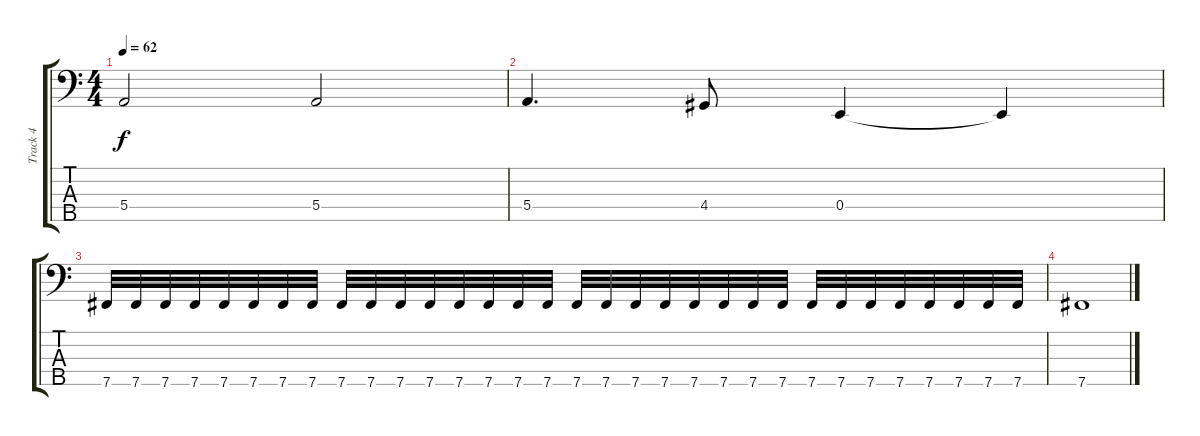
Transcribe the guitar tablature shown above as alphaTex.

\track ("Track 4" "Track 4") {instrument electricbassfinger}
\staff {score tabs}
\tuning (G2 D2 A1 E1 B0) {hide}
\ts (4 4)
\tempo 62
\clef f4
\ks c
5.4.2{dy f} 5.4.2 |
5.4.4{d} 4.4.8 0.4.4 0.4{t}.4 |
7.5.32 7.5.32 7.5.32 7.5.32 7.5.32 7.5.32 7.5.32 7.5.32 7.5.32 7.5.32 7.5.32 7.5.32 7.5.32 7.5.32 7.5.32 7.5.32 7.5.32 7.5.32 7.5.32 7.5.32 7.5.32 7.5.32 7.5.32 7.5.32 7.5.32 7.5.32 7.5.32 7.5.32 7.5.32 7.5.32 7.5.32 7.5.32 |
7.5.1
